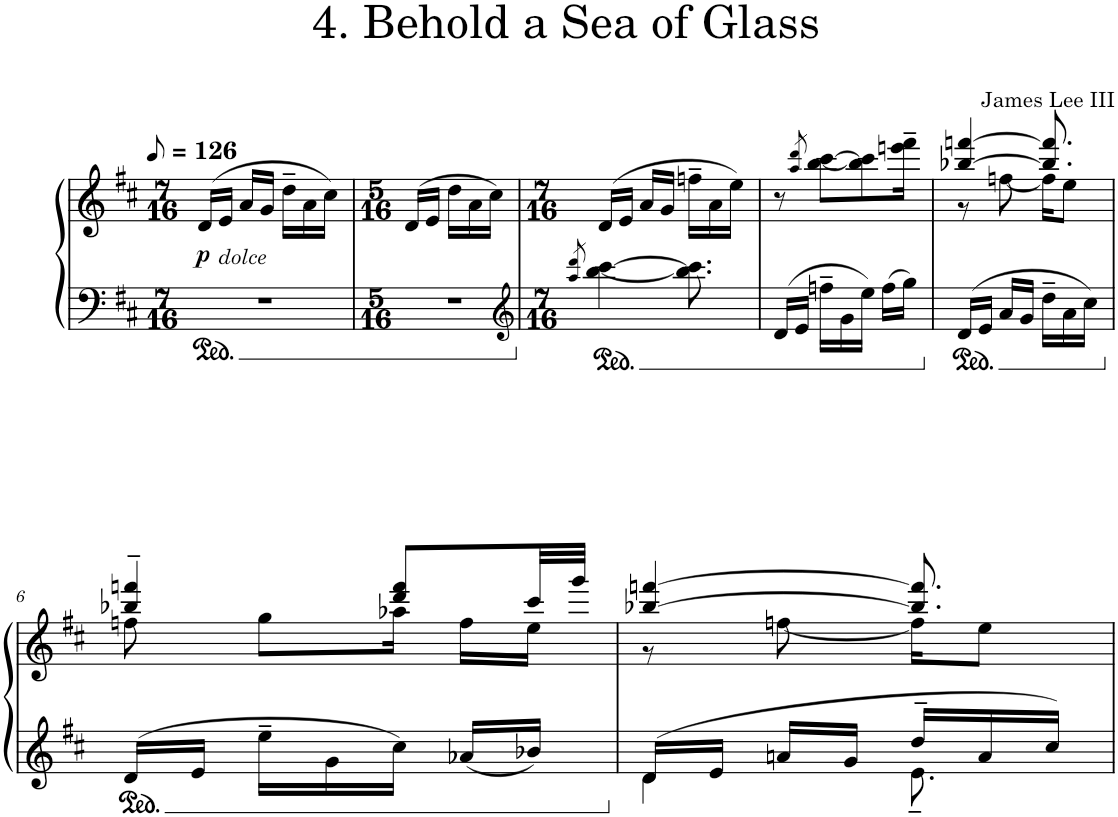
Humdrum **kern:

**kern	**kern	**dynam
*part1	*part1	*part1
*staff2	*staff1	*staff1/2
*I"Piano	*	*
*I'Pno.	*	*
*clefF4	*clefG2	*
*k[f#c#]	*k[f#c#]	*
*M7/16	*M7/16	*
*MM63	*MM63	*
=1	=1	=1
!	!	!LO:DY:b
4..r	(16d/LL	p
!	!LO:TX:b:i:t=dolce	!
.	16e/JJ	.
.	16a/LL	.
.	16g/JJ	.
.	16dd~\LL	.
.	16a\	.
.	16cc#\JJ)	.
=2	=2	=2
*M5/16	*M5/16	*
16%5r	(16d/LL	.
.	16e/JJ	.
.	16dd\LL	.
.	16a\	.
.	16cc#\JJ)	.
=3	=3	=3
*clefG2	*	*
*M7/16	*M7/16	*
8qaa/ 8qddd/	.	.
[4bb\ [4ccc#\	(16d/LL	.
.	16e/JJ	.
.	16a/LL	.
.	16g/JJ	.
8.bb\] 8.ccc#\]	16ffn~\LL	.
.	16a\	.
.	16ee\JJ)	.
=4	=4	=4
16d/LL	8r	.
16e/JJ	.	.
.	8qaa/ 8qddd/	.
16ffn~\LL	[8bb\ [8ccc#\L	.
16g\	.	.
16ee\JJ	8bb\] 8ccc#\]	.
16ff\LL	.	.
16gg\JJ	16eeen\~ 16fff#\~Jk	.
=5	=5	=5
*	*^	*
16d/LL	[4bb-X/ [4fffn/	8r	.
16e/JJ	.	.	.
16a/LL	.	[8ffn\	.
16g/JJ	.	.	.
16dd~\LL	8.bb-/] 8.fff/]	16ff\KL]	.
16a\	.	8ee\J	.
16cc#\JJ	.	.	.
!!LO:LB:g=z	!!
=6	=6	=6	=6
16d/LL	4bb-X/~ 4fffn/~	8ffn\	.
16e/JJ	.	.	.
16ee~\LL	.	8gg\L	.
16g\	.	.	.
16cc#\JJ	8ddd/ 8fff/L	16aa-X\Jk	.
16a-X/LL	.	16ff\LL	.
16b-X/JJ	32ccc#/LL	16ee\JJ	.
.	32ggg/JJJ	.	.
=7	=7	=7	=7
*^	*	*	*
16d/LL	4d\	[4bb-X/ [4fffn/	8r	.
16e/JJ	.	.	.	.
16an/LL	.	.	[8ffn\	.
16g/JJ	.	.	.	.
16dd~/LL	8.e~\	8.bb-/] 8.fff/]	16ff\KL]	.
16a/	.	.	8ee\J	.
16cc#/JJ	.	.	.	.
*v	*v	*	*	*
*	*v	*v	*
=	=	=
*-	*-	*-
